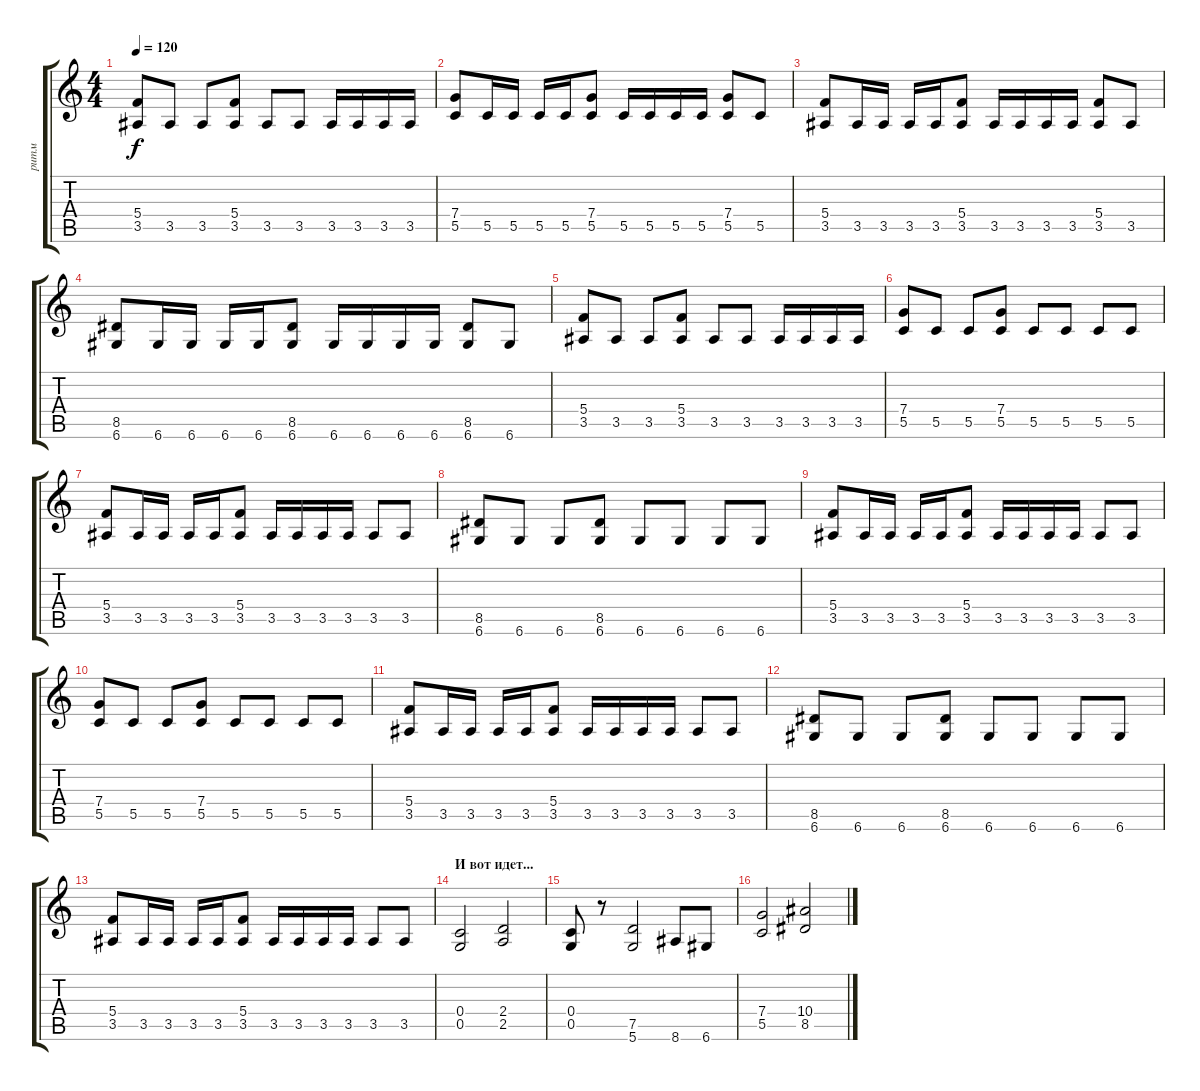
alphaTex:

\track ("ритм" "ритм") {instrument distortionguitar}
\staff {score tabs}
\tuning (D4 A3 F3 C3 G2 D2) {hide}
\ts (4 4)
\tempo 120
\clef g2
\ks c
(5.4 3.5).8{dy f} 3.5.8 3.5.8 (5.4 3.5).8 3.5.8 3.5.8 3.5.16 3.5.16 3.5.16 3.5.16 |
(7.4 5.5).8 5.5.16 5.5.16 5.5.16 5.5.16 (7.4 5.5).8 5.5.16 5.5.16 5.5.16 5.5.16 (7.4 5.5).8 5.5.8 |
(5.4 3.5).8 3.5.16 3.5.16 3.5.16 3.5.16 (5.4 3.5).8 3.5.16 3.5.16 3.5.16 3.5.16 (5.4 3.5).8 3.5.8 |
(8.5 6.6).8 6.6.16 6.6.16 6.6.16 6.6.16 (8.5 6.6).8 6.6.16 6.6.16 6.6.16 6.6.16 (8.5 6.6).8 6.6.8 |
(5.4 3.5).8 3.5.8 3.5.8 (5.4 3.5).8 3.5.8 3.5.8 3.5.16 3.5.16 3.5.16 3.5.16 |
(7.4 5.5).8 5.5.8 5.5.8 (7.4 5.5).8 5.5.8 5.5.8 5.5.8 5.5.8 |
(5.4 3.5).8 3.5.16 3.5.16 3.5.16 3.5.16 (5.4 3.5).8 3.5.16 3.5.16 3.5.16 3.5.16 3.5.8 3.5.8 |
(8.5 6.6).8 6.6.8 6.6.8 (8.5 6.6).8 6.6.8 6.6.8 6.6.8 6.6.8 |
(5.4 3.5).8 3.5.16 3.5.16 3.5.16 3.5.16 (5.4 3.5).8 3.5.16 3.5.16 3.5.16 3.5.16 3.5.8 3.5.8 |
(7.4 5.5).8 5.5.8 5.5.8 (7.4 5.5).8 5.5.8 5.5.8 5.5.8 5.5.8 |
(5.4 3.5).8 3.5.16 3.5.16 3.5.16 3.5.16 (5.4 3.5).8 3.5.16 3.5.16 3.5.16 3.5.16 3.5.8 3.5.8 |
(8.5 6.6).8 6.6.8 6.6.8 (8.5 6.6).8 6.6.8 6.6.8 6.6.8 6.6.8 |
(5.4 3.5).8 3.5.16 3.5.16 3.5.16 3.5.16 (5.4 3.5).8 3.5.16 3.5.16 3.5.16 3.5.16 3.5.8 3.5.8 |
\section ("" "И вот идет...")
(0.4 0.5).2 (2.4 2.5).2 |
(0.4 0.5).8 r.8 (7.5 5.6).2 8.6.8 6.6.8 |
(7.4 5.5).2 (10.4 8.5).2
